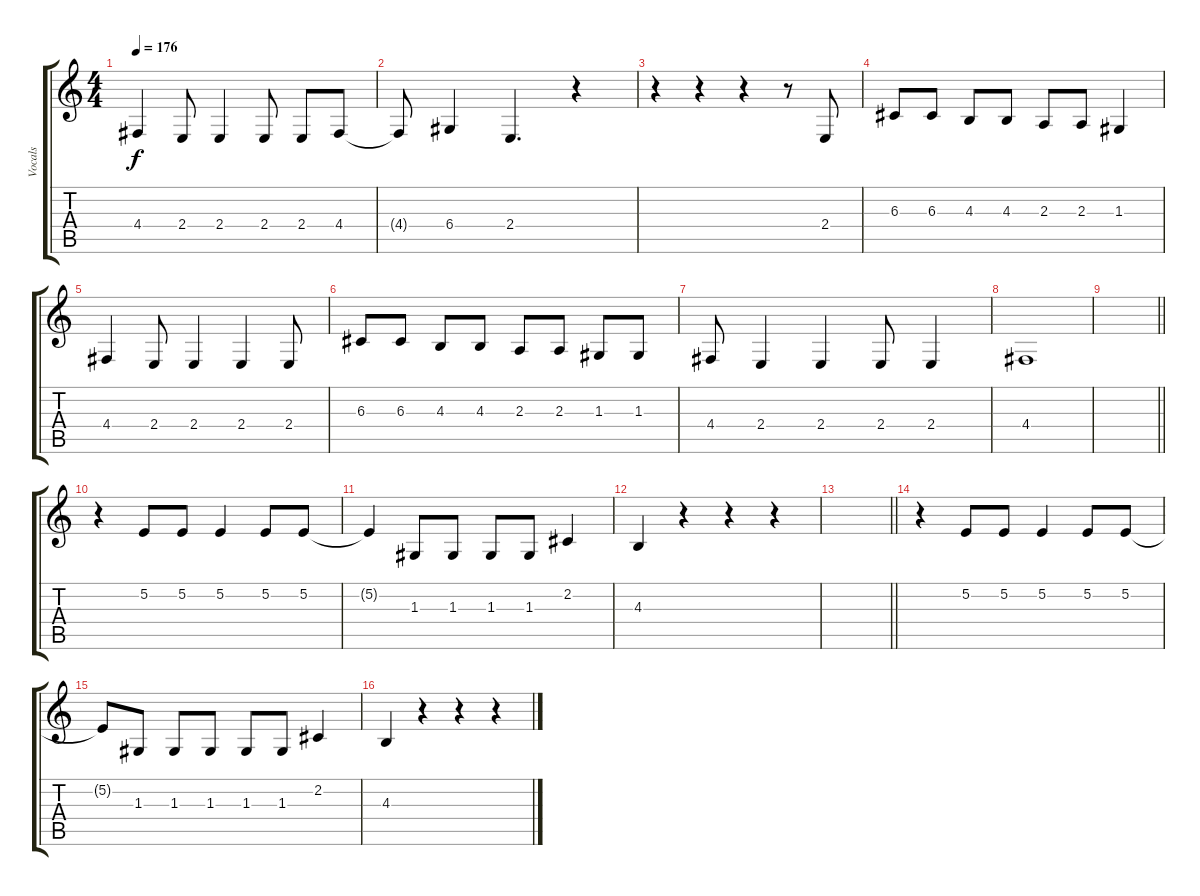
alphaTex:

\track ("Vocals" "Vocals") {instrument clarinet}
\staff {score tabs}
\tuning (E4 B3 G3 D3 A2 E2) {hide}
\ts (4 4)
\tempo 176
\clef g2
\ks c
4.4.4{dy f} 2.4.8 2.4.4 2.4.8 2.4.8 4.4.8 |
4.4{t}.8 6.4.4 2.4.4{d} r.4 |
r.4 r.4 r.4 r.8 2.4.8 |
6.3.8 6.3.8 4.3.8 4.3.8 2.3.8 2.3.8 1.3.4 |
4.4.4 2.4.8 2.4.4 2.4.4 2.4.8 |
6.3.8 6.3.8 4.3.8 4.3.8 2.3.8 2.3.8 1.3.8 1.3.8 |
4.4.8 2.4.4 2.4.4 2.4.8 2.4.4 |
4.4.1 |
\barLineRight lightlight
|
r.4 5.2.8 5.2.8 5.2.4 5.2.8 5.2.8 |
5.2{t}.4 1.3.8 1.3.8 1.3.8 1.3.8 2.2.4 |
4.3.4 r.4 r.4 r.4 |
\barLineRight lightlight
|
r.4 5.2.8 5.2.8 5.2.4 5.2.8 5.2.8 |
5.2{t}.8 1.3.8 1.3.8 1.3.8 1.3.8 1.3.8 2.2.4 |
4.3.4 r.4 r.4 r.4
